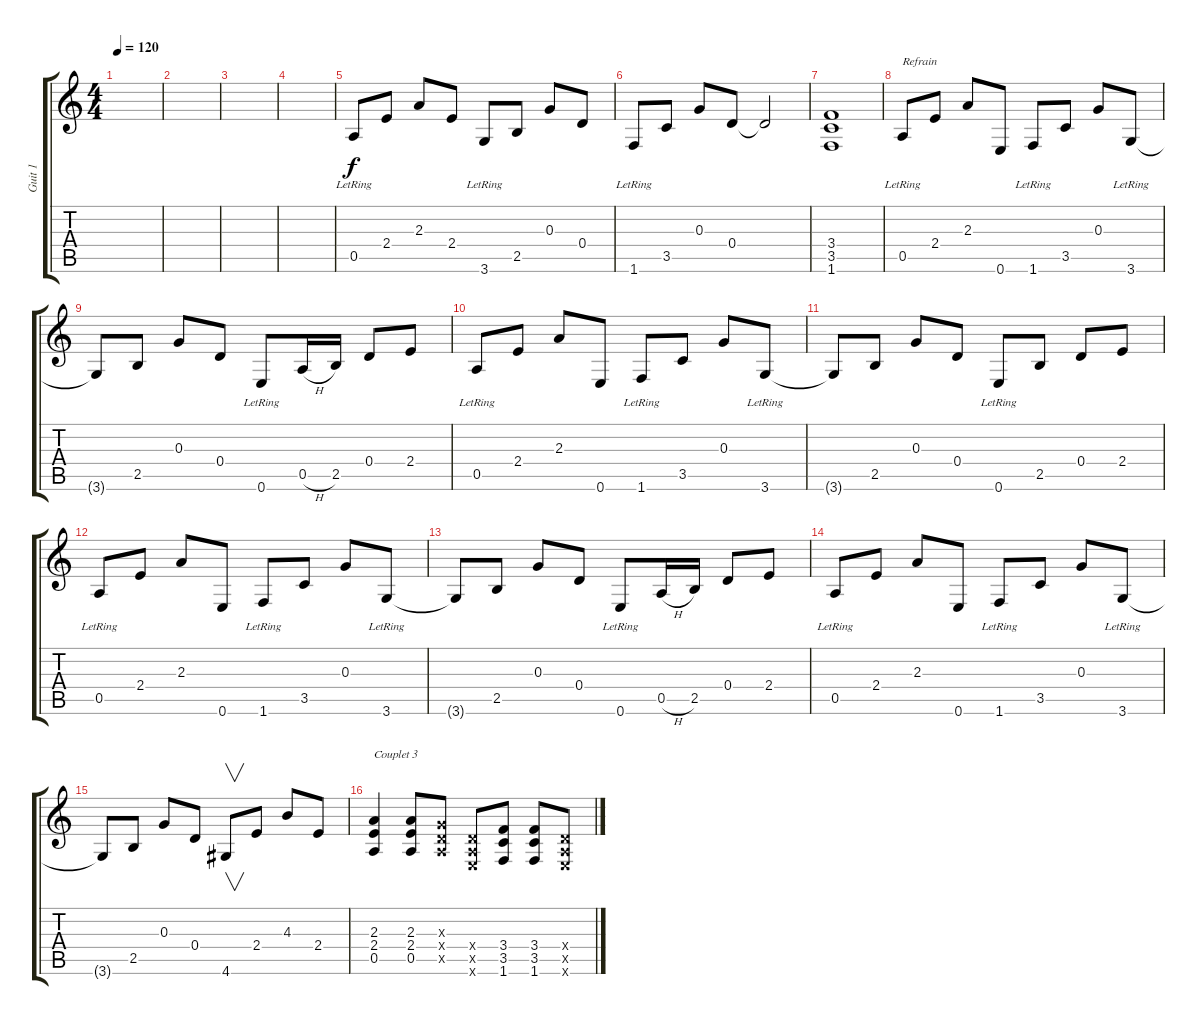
\track ("Guit 1" "Guit 1") {instrument electricguitarclean}
\staff {score tabs}
\tuning (E4 B3 G3 D3 A2 E2) {hide}
\ts (4 4)
\tempo 120
\clef g2
\ks c
|
|
|
|
0.5{lr}.8 2.4.8 2.3.8 2.4.8 3.6{lr}.8 2.5.8 0.3.8 0.4.8 |
1.6{lr}.8 3.5.8 0.3.8 0.4.8 0.4{t}.2 |
(3.4 3.5 1.6).1 |
0.5{lr}.8{txt "Refrain"} 2.4.8 2.3.8 0.6.8 1.6{lr}.8 3.5.8 0.3.8 3.6{lr}.8 |
3.6{t}.8 2.5.8 0.3.8 0.4.8 0.6{lr}.8 0.5{h}.16 2.5.16 0.4.8 2.4.8 |
0.5{lr}.8 2.4.8 2.3.8 0.6.8 1.6{lr}.8 3.5.8 0.3.8 3.6{lr}.8 |
3.6{t}.8 2.5.8 0.3.8 0.4.8 0.6{lr}.8 2.5.8 0.4.8 2.4.8 |
0.5{lr}.8 2.4.8 2.3.8 0.6.8 1.6{lr}.8 3.5.8 0.3.8 3.6{lr}.8 |
3.6{t}.8 2.5.8 0.3.8 0.4.8 0.6{lr}.8 0.5{h}.16 2.5.16 0.4.8 2.4.8 |
0.5{lr}.8 2.4.8 2.3.8 0.6.8 1.6{lr}.8 3.5.8 0.3.8 3.6{lr}.8 |
3.6{t}.8 2.5.8 0.3.8 0.4.8 4.6.8{v} 2.4.8 4.3.8 2.4.8 |
(2.3 2.4 0.5).4{txt "Couplet 3"} (2.3 2.4 0.5).8 (0.3{x} 0.4{x} 0.5{x}).8 (0.4{x} 0.5{x} 0.6{x}).8 (3.4 3.5 1.6).8 (3.4 3.5 1.6).8 (0.4{x} 0.5{x} 0.6{x}).8
